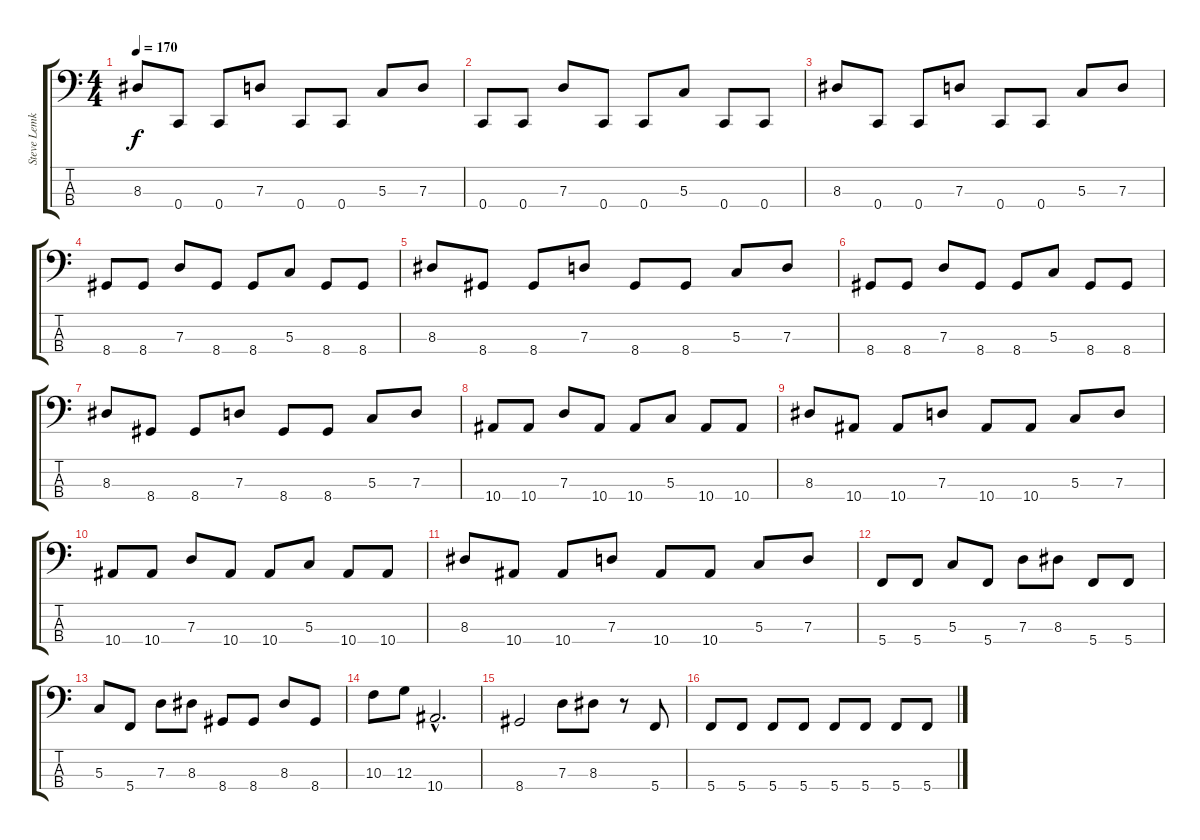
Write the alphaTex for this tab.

\track ("Steve Lemke" "Steve Lemk") {instrument electricbasspick}
\staff {score tabs}
\tuning (F2 C2 G1 C1) {hide}
\ts (4 4)
\tempo 170
\clef f4
\ks c
8.3.8{dy f} 0.4.8 0.4.8 7.3.8 0.4.8 0.4.8 5.3.8 7.3.8 |
0.4.8 0.4.8 7.3.8 0.4.8 0.4.8 5.3.8 0.4.8 0.4.8 |
8.3.8 0.4.8 0.4.8 7.3.8 0.4.8 0.4.8 5.3.8 7.3.8 |
8.4.8 8.4.8 7.3.8 8.4.8 8.4.8 5.3.8 8.4.8 8.4.8 |
8.3.8 8.4.8 8.4.8 7.3.8 8.4.8 8.4.8 5.3.8 7.3.8 |
8.4.8 8.4.8 7.3.8 8.4.8 8.4.8 5.3.8 8.4.8 8.4.8 |
8.3.8 8.4.8 8.4.8 7.3.8 8.4.8 8.4.8 5.3.8 7.3.8 |
10.4.8 10.4.8 7.3.8 10.4.8 10.4.8 5.3.8 10.4.8 10.4.8 |
8.3.8 10.4.8 10.4.8 7.3.8 10.4.8 10.4.8 5.3.8 7.3.8 |
10.4.8 10.4.8 7.3.8 10.4.8 10.4.8 5.3.8 10.4.8 10.4.8 |
8.3.8 10.4.8 10.4.8 7.3.8 10.4.8 10.4.8 5.3.8 7.3.8 |
5.4.8 5.4.8 5.3.8 5.4.8 7.3.8 8.3.8 5.4.8 5.4.8 |
5.3.8 5.4.8 7.3.8 8.3.8 8.4.8 8.4.8 8.3.8 8.4.8 |
10.3.8 12.3.8 10.4{hac}.2{d} |
8.4.2 7.3.8 8.3.8 r.8 5.4.8 |
5.4.8 5.4.8 5.4.8 5.4.8 5.4.8 5.4.8 5.4.8 5.4.8
